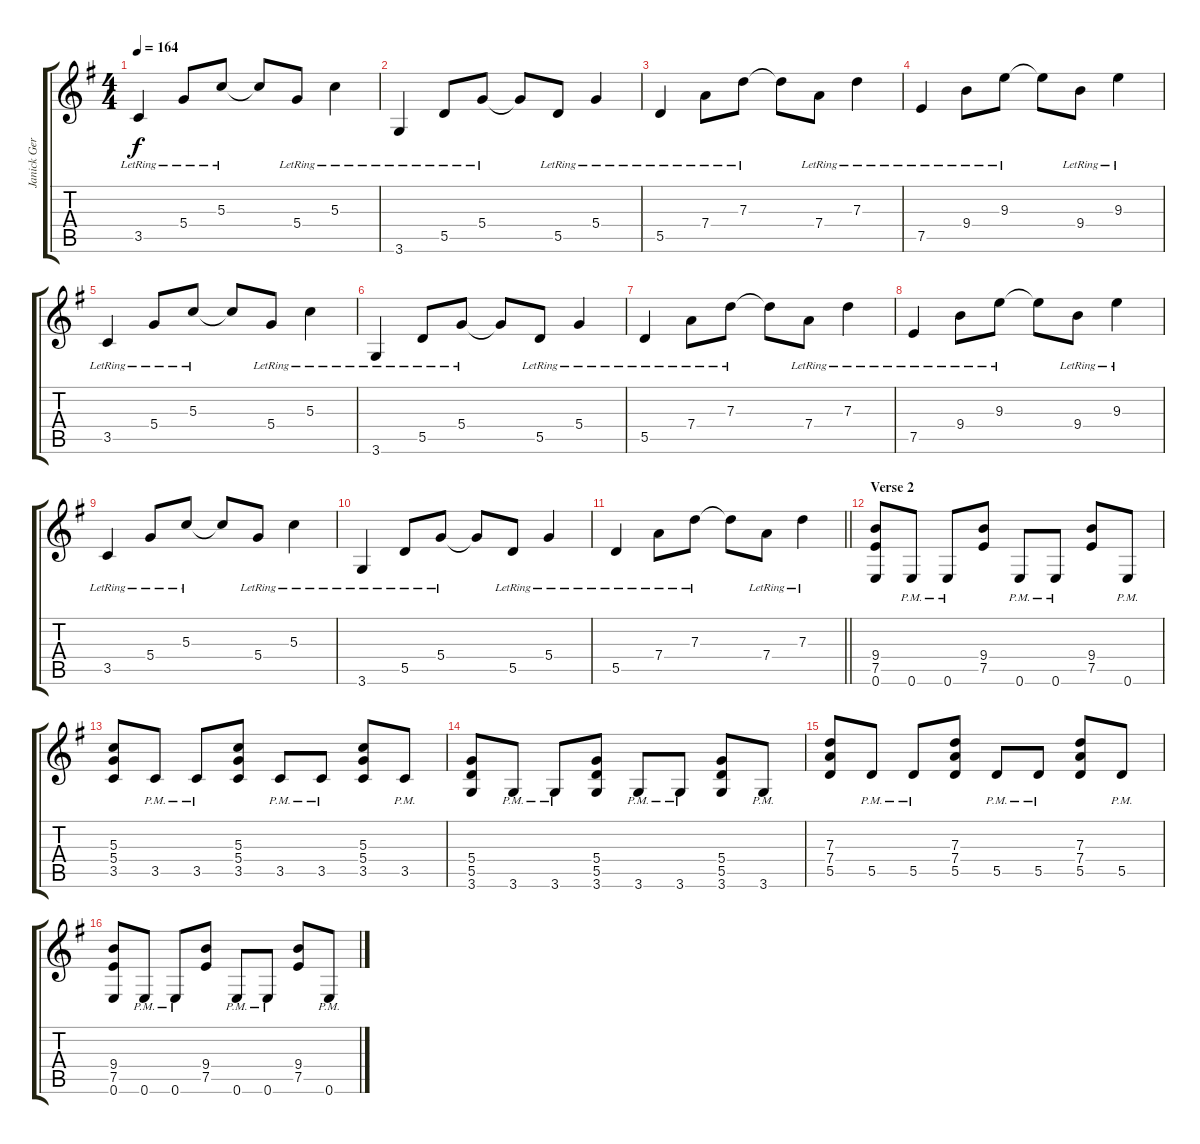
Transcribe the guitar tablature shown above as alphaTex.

\track ("Janick Gers" "Janick Ger") {instrument electricguitarclean}
\staff {score tabs}
\tuning (E4 B3 G3 D3 A2 E2) {hide}
\ts (4 4)
\tempo 164
\clef g2
\ks eminor
3.5{lr}.4{dy f} 5.4{lr}.8 5.3{lr}.8 5.3{t}.8 5.4{lr}.8 5.3{lr}.4 |
3.6{lr}.4 5.5{lr}.8 5.4{lr}.8 5.4{t}.8 5.5{lr}.8 5.4{lr}.4 |
5.5{lr}.4 7.4{lr}.8 7.3{lr}.8 7.3{t}.8 7.4{lr}.8 7.3{lr}.4 |
7.5{lr}.4 9.4{lr}.8 9.3{lr}.8 9.3{t}.8 9.4{lr}.8 9.3{lr}.4 |
3.5{lr}.4 5.4{lr}.8 5.3{lr}.8 5.3{t}.8 5.4{lr}.8 5.3{lr}.4 |
3.6{lr}.4 5.5{lr}.8 5.4{lr}.8 5.4{t}.8 5.5{lr}.8 5.4{lr}.4 |
5.5{lr}.4 7.4{lr}.8 7.3{lr}.8 7.3{t}.8 7.4{lr}.8 7.3{lr}.4 |
7.5{lr}.4 9.4{lr}.8 9.3{lr}.8 9.3{t}.8 9.4{lr}.8 9.3{lr}.4 |
3.5{lr}.4 5.4{lr}.8 5.3{lr}.8 5.3{t}.8 5.4{lr}.8 5.3{lr}.4 |
3.6{lr}.4 5.5{lr}.8 5.4{lr}.8 5.4{t}.8 5.5{lr}.8 5.4{lr}.4 |
\barLineRight lightlight
5.5{lr}.4 7.4{lr}.8 7.3{lr}.8 7.3{t}.8 7.4{lr}.8 7.3{lr}.4 |
\section ("" "Verse 2")
(9.4 7.5 0.6).8{instrument distortionguitar} 0.6{pm}.8 0.6{pm}.8 (9.4 7.5).8 0.6{pm}.8 0.6{pm}.8 (9.4 7.5).8 0.6{pm}.8 |
(5.3 5.4 3.5).8 3.5{pm}.8 3.5{pm}.8 (5.3 5.4 3.5).8 3.5{pm}.8 3.5{pm}.8 (5.3 5.4 3.5).8 3.5{pm}.8 |
(5.4 5.5 3.6).8 3.6{pm}.8 3.6{pm}.8 (5.4 5.5 3.6).8 3.6{pm}.8 3.6{pm}.8 (5.4 5.5 3.6).8 3.6{pm}.8 |
(7.3 7.4 5.5).8 5.5{pm}.8 5.5{pm}.8 (7.3 7.4 5.5).8 5.5{pm}.8 5.5{pm}.8 (7.3 7.4 5.5).8 5.5{pm}.8 |
(9.4 7.5 0.6).8 0.6{pm}.8 0.6{pm}.8 (9.4 7.5).8 0.6{pm}.8 0.6{pm}.8 (9.4 7.5).8 0.6{pm}.8
